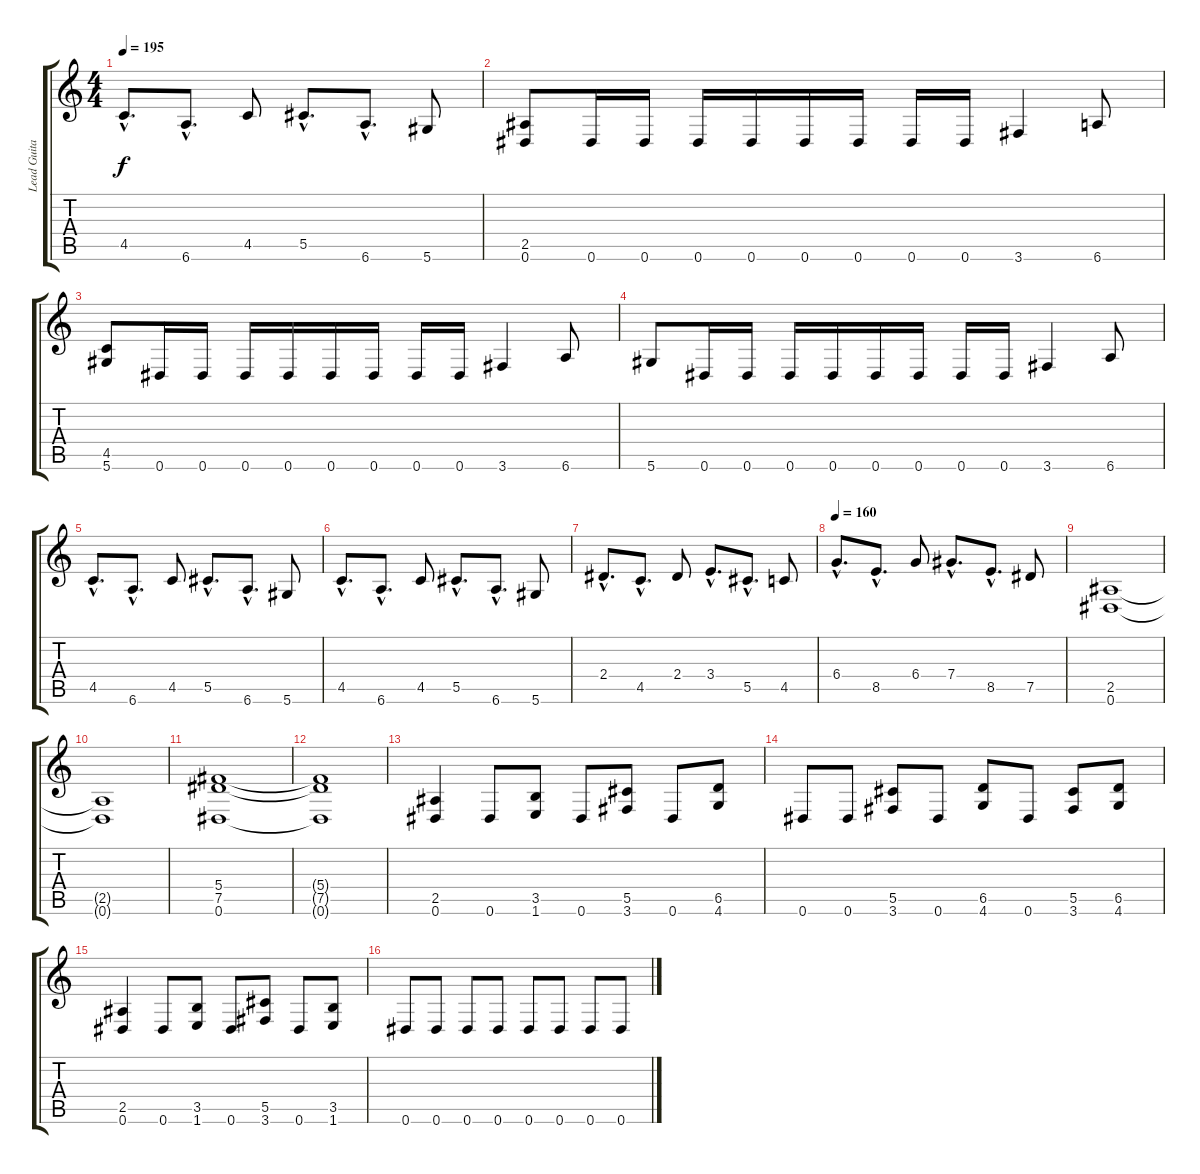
\track ("Lead Guitar (Ol)" "Lead Guita") {instrument distortionguitar}
\staff {score tabs}
\tuning (Eb4 Bb3 Gb3 Db3 Ab2 Eb2) {hide}
\ts (4 4)
\tempo 195
\clef g2
\ks c
4.5{hac}.8{d dy f} 6.6{hac}.8{d} 4.5.8 5.5{hac}.8{d} 6.6{hac}.8{d} 5.6.8 |
(2.5 0.6).8 0.6.16 0.6.16 0.6.16 0.6.16 0.6.16 0.6.16 0.6.16 0.6.16 3.6.4 6.6.8 |
(4.5 5.6).8 0.6.16 0.6.16 0.6.16 0.6.16 0.6.16 0.6.16 0.6.16 0.6.16 3.6.4 6.6.8 |
5.6.8 0.6.16 0.6.16 0.6.16 0.6.16 0.6.16 0.6.16 0.6.16 0.6.16 3.6.4 6.6.8 |
4.5{hac}.8{d} 6.6{hac}.8{d} 4.5.8 5.5{hac}.8{d} 6.6{hac}.8{d} 5.6.8 |
4.5{hac}.8{d} 6.6{hac}.8{d} 4.5.8 5.5{hac}.8{d} 6.6{hac}.8{d} 5.6.8 |
2.4{hac}.8{d} 4.5{hac}.8{d} 2.4.8 3.4{hac}.8{d} 5.5{hac}.8{d} 4.5.8 |
\tempo 160
6.4{hac}.8{d} 8.5{hac}.8{d} 6.4.8 7.4{hac}.8{d} 8.5{hac}.8{d} 7.5.8 |
(2.5 0.6).1 |
(2.5{t} 0.6{t}).1 |
(5.4 7.5 0.6).1 |
(5.4{t} 7.5{t} 0.6{t}).1 |
(2.5 0.6).4 0.6.8 (3.5 1.6).8 0.6.8 (5.5 3.6).8 0.6.8 (6.5 4.6).8 |
0.6.8 0.6.8 (5.5 3.6).8 0.6.8 (6.5 4.6).8 0.6.8 (5.5 3.6).8 (6.5 4.6).8 |
(2.5 0.6).4 0.6.8 (3.5 1.6).8 0.6.8 (5.5 3.6).8 0.6.8 (3.5 1.6).8 |
0.6.8 0.6.8 0.6.8 0.6.8 0.6.8 0.6.8 0.6.8 0.6.8
